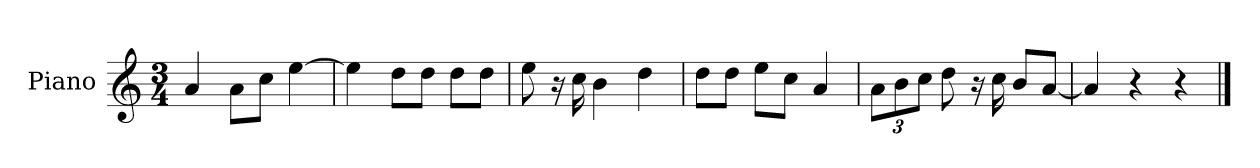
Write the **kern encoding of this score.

**kern
*part1
*staff1
*I"Piano
*I'P-no
*clefG2
*k[]
*M3/4
*MM94
=1
4a/
8a\L
8cc\J
[4ee\
=2
4ee\]
8dd\L
8dd\J
8dd\L
8dd\J
=3
8ee\
16r
16cc\
4b\
4dd\
=4
8dd\L
8dd\J
8ee\L
8cc\J
4a/
=5
*Xbrackettup
12a\L
12b\
12cc\J
8dd\
16r
16cc\
8b/L
[8a/J
=6
4a/]
4r
4r
==
*-
